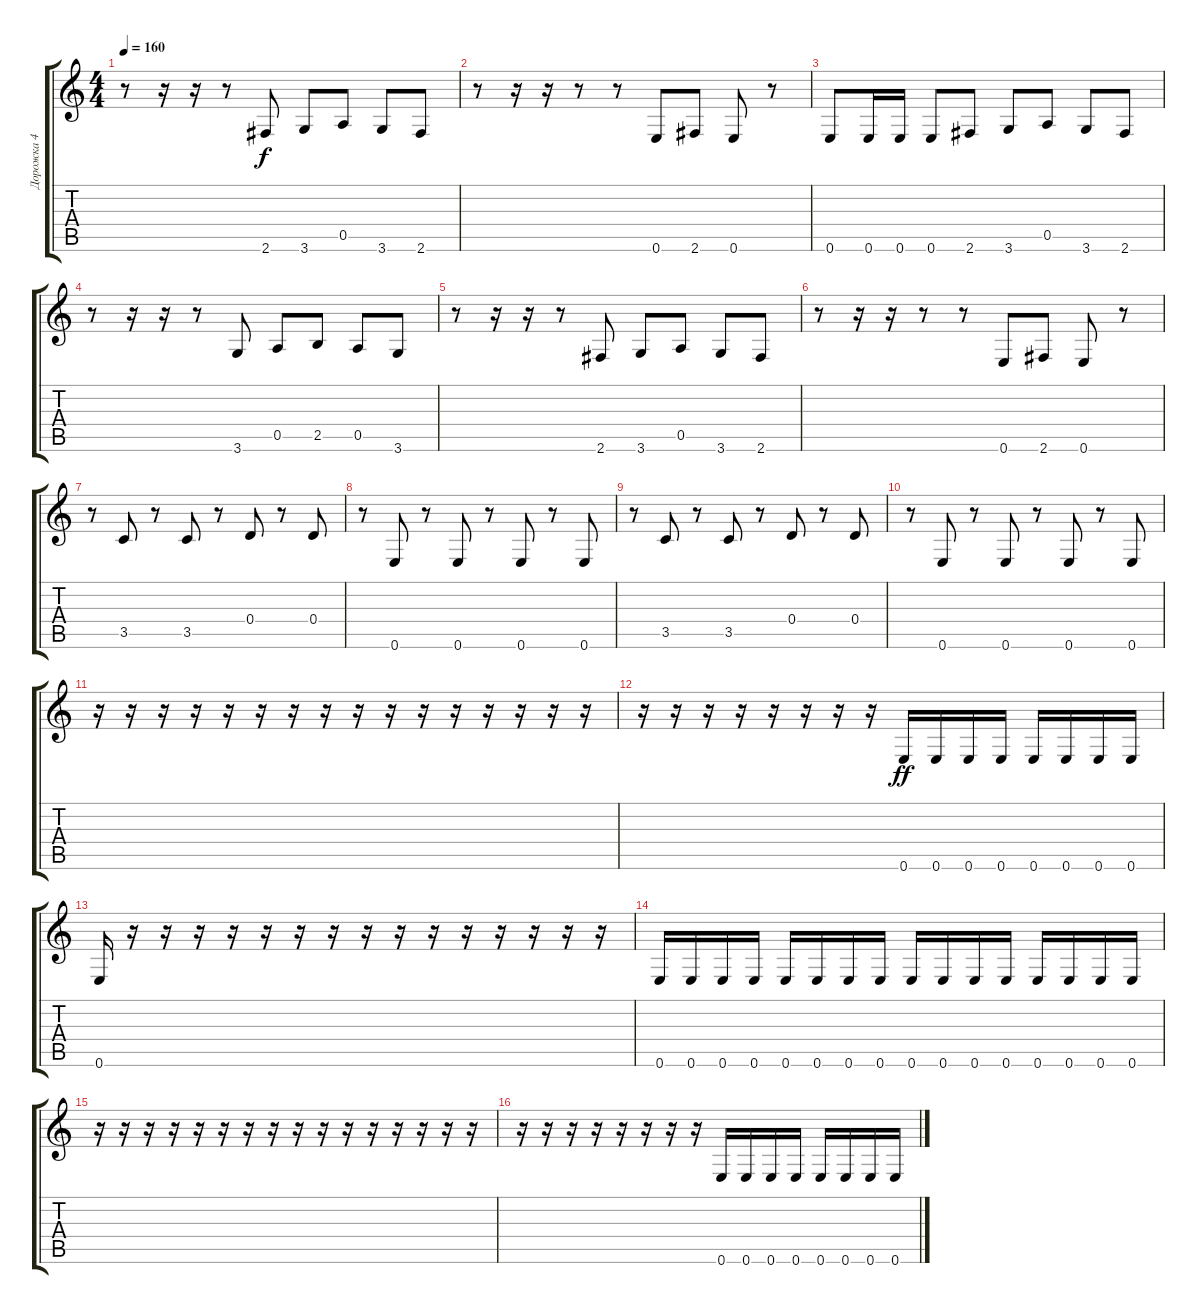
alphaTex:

\track ("Дорожка 4" "Дорожка 4") {instrument electricbasspick}
\staff {score tabs}
\tuning (E4 B3 G3 D3 A2 E2) {hide}
\ts (4 4)
\tempo 160
\clef g2
\ks c
r.8{dy f} r.16 r.16 r.8 2.6.8 3.6.8 0.5.8 3.6.8 2.6.8 |
r.8 r.16 r.16 r.8 r.8 0.6.8 2.6.8 0.6.8 r.8 |
0.6.8 0.6.16 0.6.16 0.6.8 2.6.8 3.6.8 0.5.8 3.6.8 2.6.8 |
r.8 r.16 r.16 r.8 3.6.8 0.5.8 2.5.8 0.5.8 3.6.8 |
r.8 r.16 r.16 r.8 2.6.8 3.6.8 0.5.8 3.6.8 2.6.8 |
r.8 r.16 r.16 r.8 r.8 0.6.8 2.6.8 0.6.8 r.8 |
r.8 3.5.8 r.8 3.5.8 r.8 0.4.8 r.8 0.4.8 |
r.8 0.6.8 r.8 0.6.8 r.8 0.6.8 r.8 0.6.8 |
r.8 3.5.8 r.8 3.5.8 r.8 0.4.8 r.8 0.4.8 |
r.8 0.6.8 r.8 0.6.8 r.8 0.6.8 r.8 0.6.8 |
r.16 r.16 r.16 r.16 r.16 r.16 r.16 r.16 r.16 r.16 r.16 r.16 r.16 r.16 r.16 r.16 |
r.16 r.16 r.16 r.16 r.16 r.16 r.16 r.16 0.6.16{dy ff} 0.6.16 0.6.16 0.6.16 0.6.16 0.6.16 0.6.16 0.6.16 |
0.6.16 r.16 r.16 r.16 r.16 r.16 r.16 r.16 r.16 r.16 r.16 r.16 r.16 r.16 r.16 r.16 |
0.6.16 0.6.16 0.6.16 0.6.16 0.6.16 0.6.16 0.6.16 0.6.16 0.6.16 0.6.16 0.6.16 0.6.16 0.6.16 0.6.16 0.6.16 0.6.16 |
r.16 r.16 r.16 r.16 r.16 r.16 r.16 r.16 r.16 r.16 r.16 r.16 r.16 r.16 r.16 r.16 |
r.16 r.16 r.16 r.16 r.16 r.16 r.16 r.16 0.6.16 0.6.16 0.6.16 0.6.16 0.6.16 0.6.16 0.6.16 0.6.16
